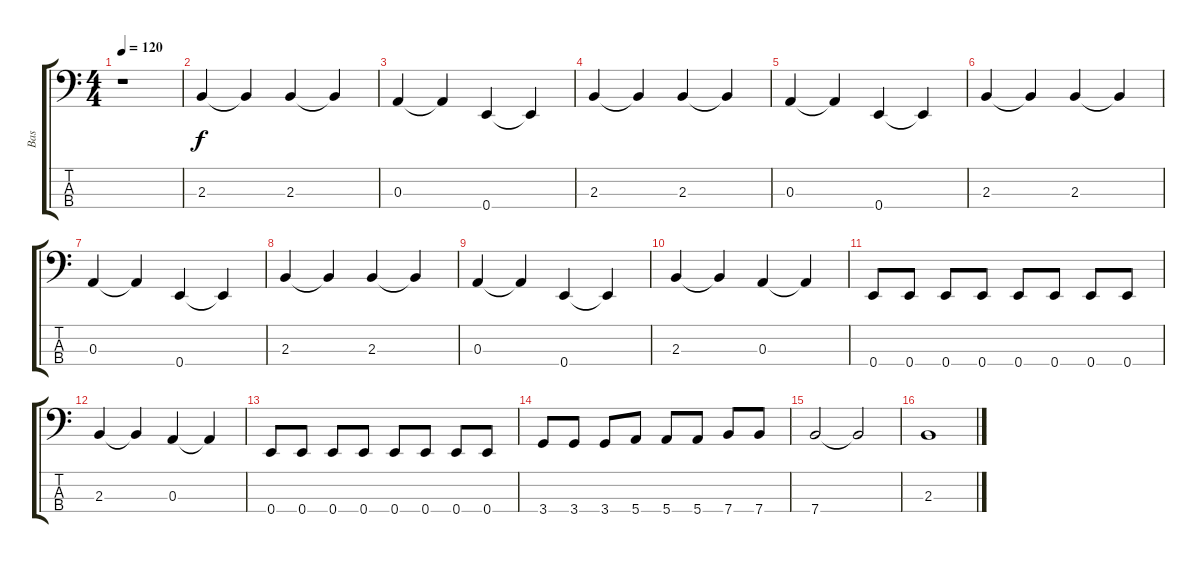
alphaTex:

\track ("Bas" "Bas") {instrument electricbasspick}
\staff {score tabs}
\tuning (G2 D2 A1 E1) {hide}
\ts (4 4)
\tempo 120
\clef f4
\ks c
r.1{dy f instrument electricbasspick} |
2.3.4 2.3{t}.4 2.3.4 2.3{t}.4 |
0.3.4 0.3{t}.4 0.4.4 0.4{t}.4 |
2.3.4 2.3{t}.4 2.3.4 2.3{t}.4 |
0.3.4 0.3{t}.4 0.4.4 0.4{t}.4 |
2.3.4 2.3{t}.4 2.3.4 2.3{t}.4 |
0.3.4 0.3{t}.4 0.4.4 0.4{t}.4 |
2.3.4 2.3{t}.4 2.3.4 2.3{t}.4 |
0.3.4 0.3{t}.4 0.4.4 0.4{t}.4 |
2.3.4 2.3{t}.4 0.3.4 0.3{t}.4 |
0.4.8 0.4.8 0.4.8 0.4.8 0.4.8 0.4.8 0.4.8 0.4.8 |
2.3.4 2.3{t}.4 0.3.4 0.3{t}.4 |
0.4.8 0.4.8 0.4.8 0.4.8 0.4.8 0.4.8 0.4.8 0.4.8 |
3.4.8 3.4.8 3.4.8 5.4.8 5.4.8 5.4.8 7.4.8 7.4.8 |
7.4.2 7.4{t}.2 |
2.3.1
